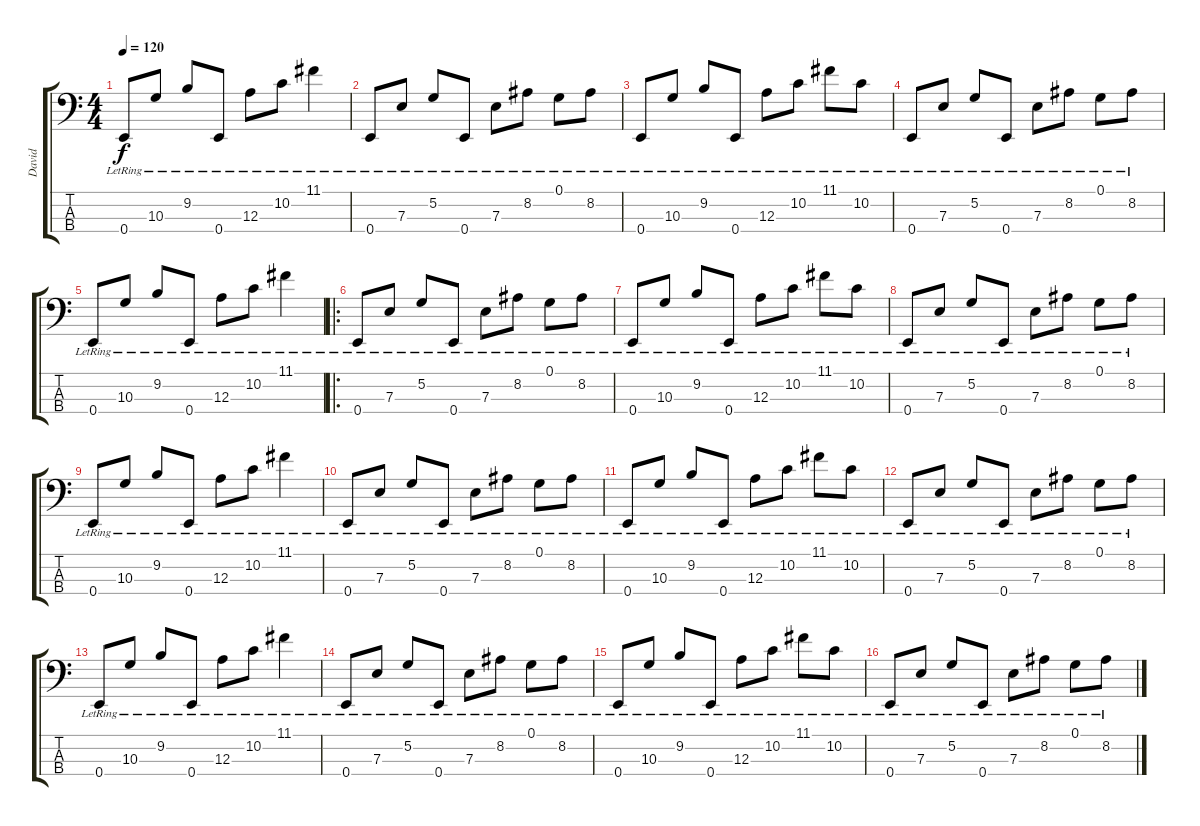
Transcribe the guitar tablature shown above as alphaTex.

\track ("David" "David") {instrument electricbasspick}
\staff {score tabs}
\tuning (G2 D2 A1 E1) {hide}
\ts (4 4)
\tempo 120
\clef f4
\ks c
0.4{lr}.8{dy f} 10.3{lr}.8 9.2{lr}.8 0.4{lr}.8 12.3{lr}.8 10.2{lr}.8 11.1{lr}.4 |
0.4{lr}.8 7.3{lr}.8 5.2{lr}.8 0.4{lr}.8 7.3{lr}.8 8.2{lr}.8 0.1{lr}.8 8.2{lr}.8 |
0.4{lr}.8 10.3{lr}.8 9.2{lr}.8 0.4{lr}.8 12.3{lr}.8 10.2{lr}.8 11.1{lr}.8 10.2{lr}.8 |
0.4{lr}.8 7.3{lr}.8 5.2{lr}.8 0.4{lr}.8 7.3{lr}.8 8.2{lr}.8 0.1{lr}.8 8.2{lr}.8 |
0.4{lr}.8 10.3{lr}.8 9.2{lr}.8 0.4{lr}.8 12.3{lr}.8 10.2{lr}.8 11.1{lr}.4 |
\ro
0.4{lr}.8 7.3{lr}.8 5.2{lr}.8 0.4{lr}.8 7.3{lr}.8 8.2{lr}.8 0.1{lr}.8 8.2{lr}.8 |
0.4{lr}.8 10.3{lr}.8 9.2{lr}.8 0.4{lr}.8 12.3{lr}.8 10.2{lr}.8 11.1{lr}.8 10.2{lr}.8 |
0.4{lr}.8 7.3{lr}.8 5.2{lr}.8 0.4{lr}.8 7.3{lr}.8 8.2{lr}.8 0.1{lr}.8 8.2{lr}.8 |
0.4{lr}.8 10.3{lr}.8 9.2{lr}.8 0.4{lr}.8 12.3{lr}.8 10.2{lr}.8 11.1{lr}.4 |
0.4{lr}.8 7.3{lr}.8 5.2{lr}.8 0.4{lr}.8 7.3{lr}.8 8.2{lr}.8 0.1{lr}.8 8.2{lr}.8 |
0.4{lr}.8 10.3{lr}.8 9.2{lr}.8 0.4{lr}.8 12.3{lr}.8 10.2{lr}.8 11.1{lr}.8 10.2{lr}.8 |
0.4{lr}.8 7.3{lr}.8 5.2{lr}.8 0.4{lr}.8 7.3{lr}.8 8.2{lr}.8 0.1{lr}.8 8.2{lr}.8 |
0.4{lr}.8 10.3{lr}.8 9.2{lr}.8 0.4{lr}.8 12.3{lr}.8 10.2{lr}.8 11.1{lr}.4 |
0.4{lr}.8 7.3{lr}.8 5.2{lr}.8 0.4{lr}.8 7.3{lr}.8 8.2{lr}.8 0.1{lr}.8 8.2{lr}.8 |
0.4{lr}.8 10.3{lr}.8 9.2{lr}.8 0.4{lr}.8 12.3{lr}.8 10.2{lr}.8 11.1{lr}.8 10.2{lr}.8 |
0.4{lr}.8 7.3{lr}.8 5.2{lr}.8 0.4{lr}.8 7.3{lr}.8 8.2{lr}.8 0.1{lr}.8 8.2{lr}.8
